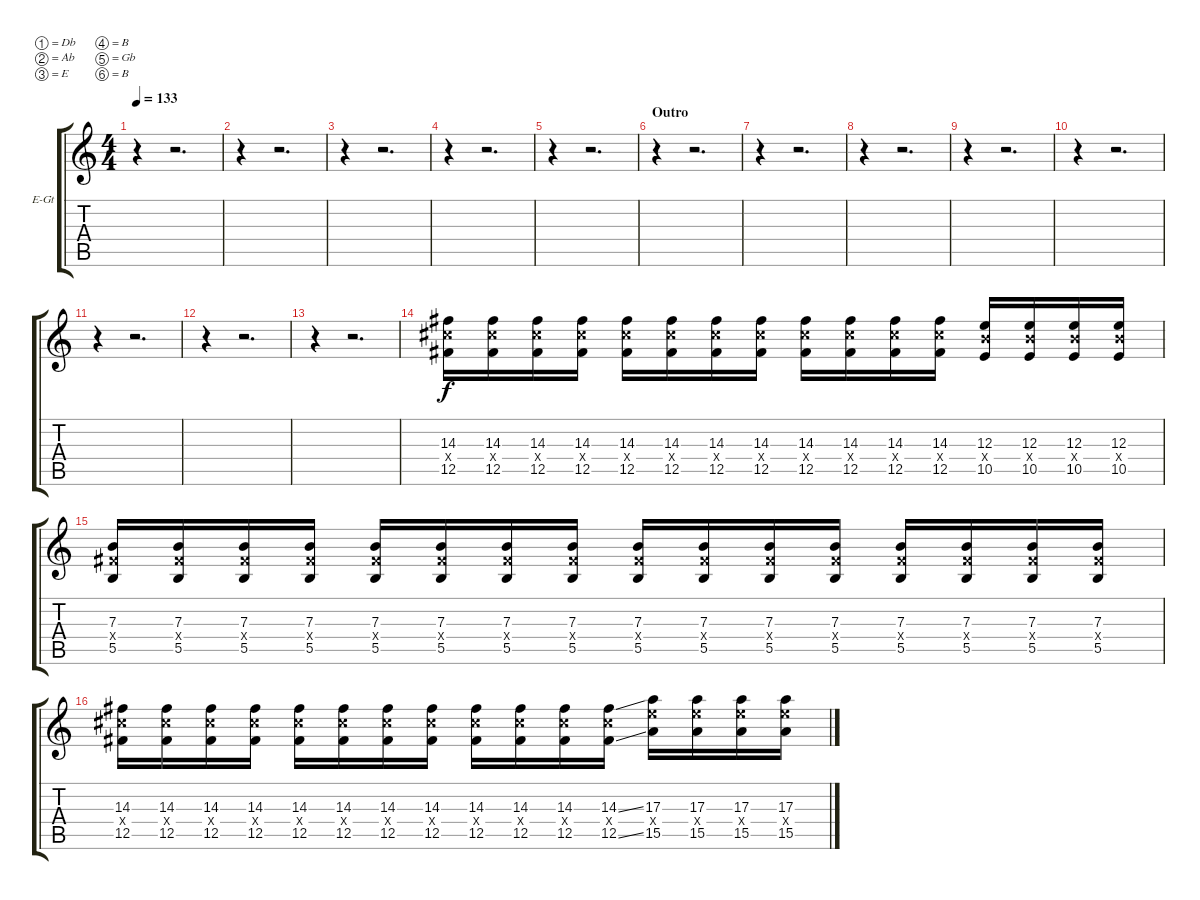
\bracketExtendMode groupsimilarinstruments
\firstSystemTrackNameOrientation horizontal
\otherSystemsTrackNameOrientation horizontal
\track ("Mick's ending guitar" "E-Gt") {instrument distortionguitar}
\staff {score tabs}
\tuning (Db4 Ab3 E3 B2 Gb2 B1)
\ts (4 4)
\tempo 133
\clef g2
\ks c
r.4{dy f} r.2{d} |
r.4 r.2{d} |
r.4 r.2{d} |
r.4 r.2{d} |
r.4 r.2{d} |
\section ("" "Outro")
r.4 r.2{d} |
r.4 r.2{d} |
r.4 r.2{d} |
r.4 r.2{d} |
r.4 r.2{d} |
r.4 r.2{d} |
r.4 r.2{d} |
r.4 r.2{d} |
(14.3 14.4{x} 12.5).16 (14.3 14.4{x} 12.5).16 (14.3 14.4{x} 12.5).16 (14.3 14.4{x} 12.5).16 (14.3 14.4{x} 12.5).16 (14.3 14.4{x} 12.5).16 (14.3 14.4{x} 12.5).16 (14.3 14.4{x} 12.5).16 (14.3 14.4{x} 12.5).16 (14.3 14.4{x} 12.5).16 (14.3 14.4{x} 12.5).16 (14.3 14.4{x} 12.5).16 (12.3 12.4{x} 10.5).16 (12.3 12.4{x} 10.5).16 (12.3 12.4{x} 10.5).16 (12.3 12.4{x} 10.5).16 |
(7.3 7.4{x} 5.5).16 (7.3 7.4{x} 5.5).16 (7.3 7.4{x} 5.5).16 (7.3 7.4{x} 5.5).16 (7.3 7.4{x} 5.5).16 (7.3 7.4{x} 5.5).16 (7.3 7.4{x} 5.5).16 (7.3 7.4{x} 5.5).16 (7.3 7.4{x} 5.5).16 (7.3 7.4{x} 5.5).16 (7.3 7.4{x} 5.5).16 (7.3 7.4{x} 5.5).16 (7.3 7.4{x} 5.5).16 (7.3 7.4{x} 5.5).16 (7.3 7.4{x} 5.5).16 (7.3 7.4{x} 5.5).16 |
(14.3 14.4{x} 12.5).16 (14.3 14.4{x} 12.5).16 (14.3 14.4{x} 12.5).16 (14.3 14.4{x} 12.5).16 (14.3 14.4{x} 12.5).16 (14.3 14.4{x} 12.5).16 (14.3 14.4{x} 12.5).16 (14.3 14.4{x} 12.5).16 (14.3 14.4{x} 12.5).16 (14.3 14.4{x} 12.5).16 (14.3 14.4{x} 12.5).16 (14.3{ss} 14.4{x} 12.5{ss}).16 (17.3 17.4{x} 15.5).16 (17.3 17.4{x} 15.5).16 (17.3 17.4{x} 15.5).16 (17.3 17.4{x} 15.5).16
